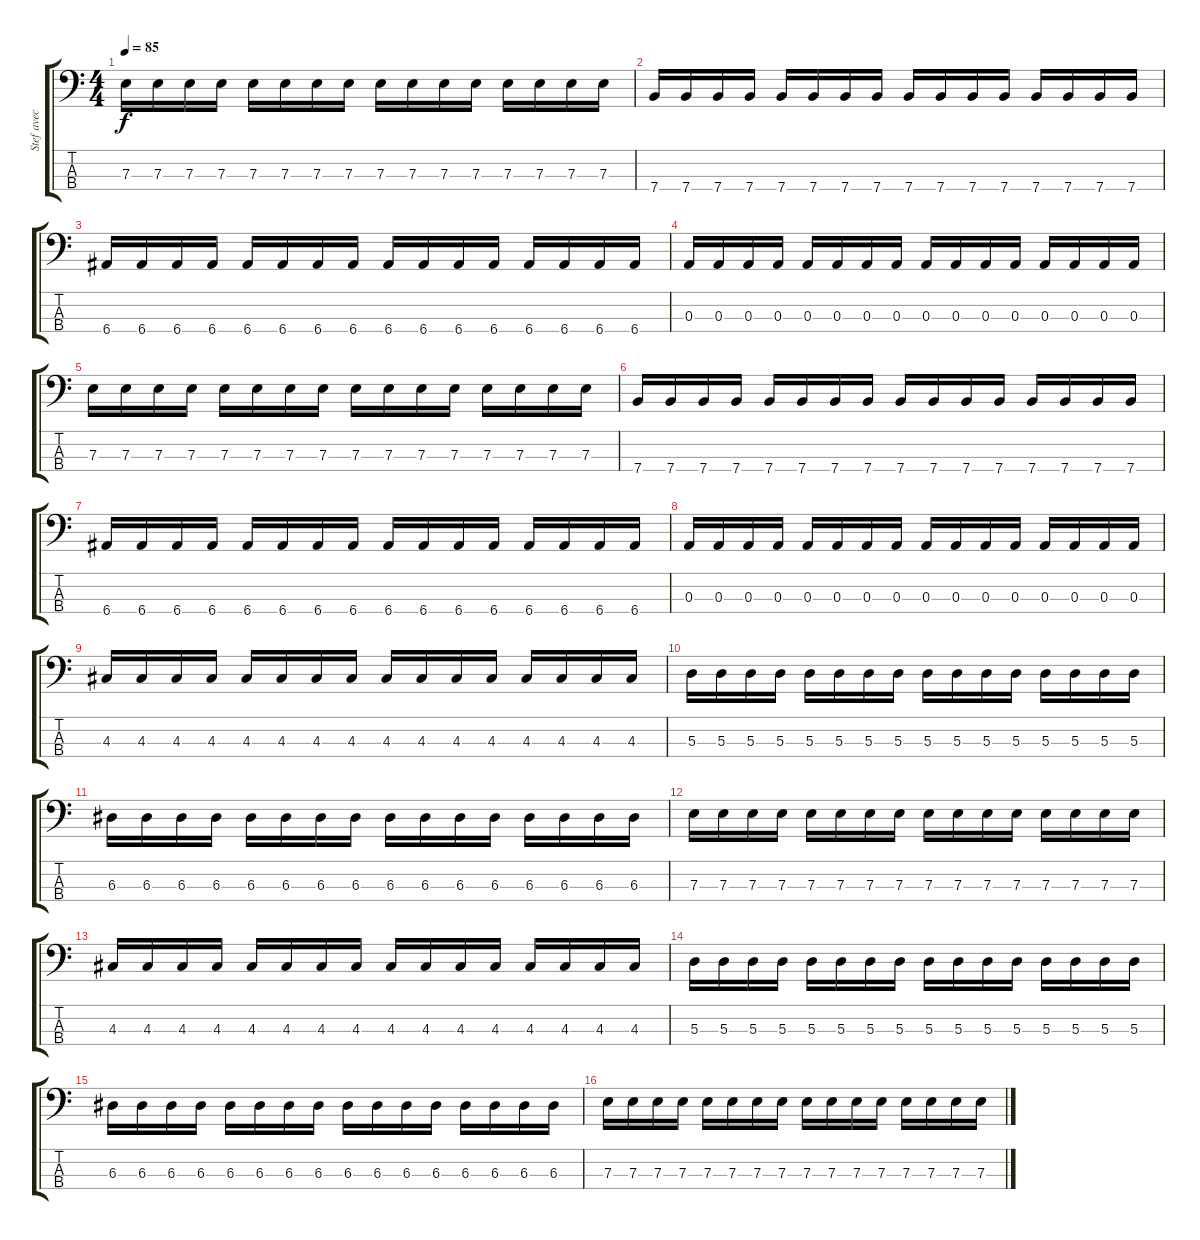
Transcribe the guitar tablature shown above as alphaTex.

\track ("Stef avec une jazz bass" "Stef avec ") {instrument electricbasspick}
\staff {score tabs}
\tuning (G2 D2 A1 E1) {hide}
\ts (4 4)
\tempo 85
\clef f4
\ks c
7.3.16{dy f} 7.3.16 7.3.16 7.3.16 7.3.16 7.3.16 7.3.16 7.3.16 7.3.16 7.3.16 7.3.16 7.3.16 7.3.16 7.3.16 7.3.16 7.3.16 |
7.4.16 7.4.16 7.4.16 7.4.16 7.4.16 7.4.16 7.4.16 7.4.16 7.4.16 7.4.16 7.4.16 7.4.16 7.4.16 7.4.16 7.4.16 7.4.16 |
6.4.16 6.4.16 6.4.16 6.4.16 6.4.16 6.4.16 6.4.16 6.4.16 6.4.16 6.4.16 6.4.16 6.4.16 6.4.16 6.4.16 6.4.16 6.4.16 |
0.3.16 0.3.16 0.3.16 0.3.16 0.3.16 0.3.16 0.3.16 0.3.16 0.3.16 0.3.16 0.3.16 0.3.16 0.3.16 0.3.16 0.3.16 0.3.16 |
7.3.16 7.3.16 7.3.16 7.3.16 7.3.16 7.3.16 7.3.16 7.3.16 7.3.16 7.3.16 7.3.16 7.3.16 7.3.16 7.3.16 7.3.16 7.3.16 |
7.4.16 7.4.16 7.4.16 7.4.16 7.4.16 7.4.16 7.4.16 7.4.16 7.4.16 7.4.16 7.4.16 7.4.16 7.4.16 7.4.16 7.4.16 7.4.16 |
6.4.16 6.4.16 6.4.16 6.4.16 6.4.16 6.4.16 6.4.16 6.4.16 6.4.16 6.4.16 6.4.16 6.4.16 6.4.16 6.4.16 6.4.16 6.4.16 |
0.3.16 0.3.16 0.3.16 0.3.16 0.3.16 0.3.16 0.3.16 0.3.16 0.3.16 0.3.16 0.3.16 0.3.16 0.3.16 0.3.16 0.3.16 0.3.16 |
4.3.16 4.3.16 4.3.16 4.3.16 4.3.16 4.3.16 4.3.16 4.3.16 4.3.16 4.3.16 4.3.16 4.3.16 4.3.16 4.3.16 4.3.16 4.3.16 |
5.3.16 5.3.16 5.3.16 5.3.16 5.3.16 5.3.16 5.3.16 5.3.16 5.3.16 5.3.16 5.3.16 5.3.16 5.3.16 5.3.16 5.3.16 5.3.16 |
6.3.16 6.3.16 6.3.16 6.3.16 6.3.16 6.3.16 6.3.16 6.3.16 6.3.16 6.3.16 6.3.16 6.3.16 6.3.16 6.3.16 6.3.16 6.3.16 |
7.3.16 7.3.16 7.3.16 7.3.16 7.3.16 7.3.16 7.3.16 7.3.16 7.3.16 7.3.16 7.3.16 7.3.16 7.3.16 7.3.16 7.3.16 7.3.16 |
4.3.16 4.3.16 4.3.16 4.3.16 4.3.16 4.3.16 4.3.16 4.3.16 4.3.16 4.3.16 4.3.16 4.3.16 4.3.16 4.3.16 4.3.16 4.3.16 |
5.3.16 5.3.16 5.3.16 5.3.16 5.3.16 5.3.16 5.3.16 5.3.16 5.3.16 5.3.16 5.3.16 5.3.16 5.3.16 5.3.16 5.3.16 5.3.16 |
6.3.16 6.3.16 6.3.16 6.3.16 6.3.16 6.3.16 6.3.16 6.3.16 6.3.16 6.3.16 6.3.16 6.3.16 6.3.16 6.3.16 6.3.16 6.3.16 |
7.3.16 7.3.16 7.3.16 7.3.16 7.3.16 7.3.16 7.3.16 7.3.16 7.3.16 7.3.16 7.3.16 7.3.16 7.3.16 7.3.16 7.3.16 7.3.16
